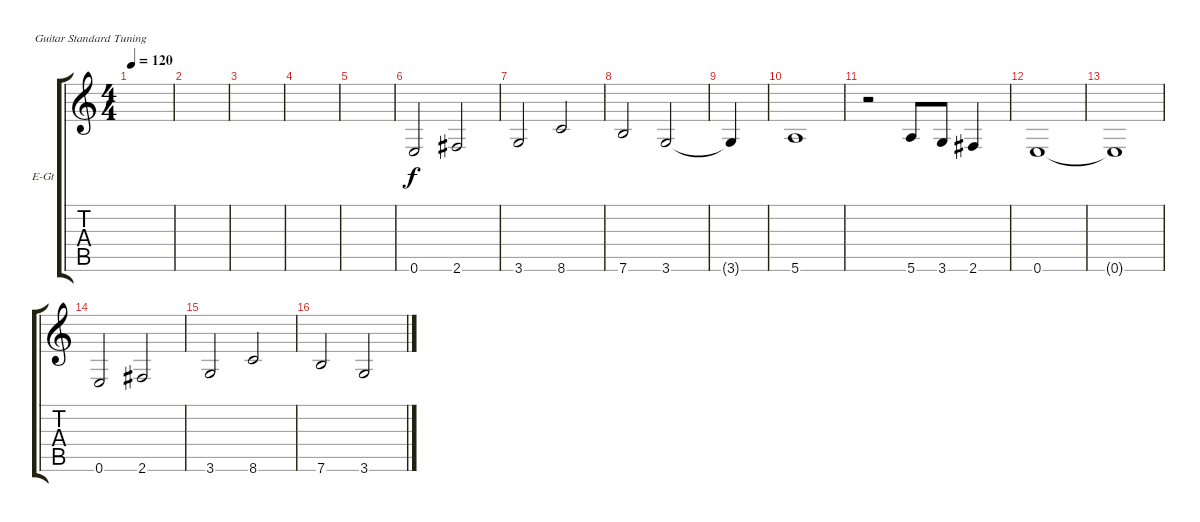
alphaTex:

\defaultSystemsLayout 4
\bracketExtendMode groupsimilarinstruments
\firstSystemTrackNameOrientation horizontal
\otherSystemsTrackNameOrientation horizontal
\track ("Pedal" "E-Gt") {instrument electricguitarclean}
\staff {score tabs}
\tuning (E4 B3 G3 D3 A2 E2)
\ts (4 4)
\tempo 120
\clef g2
\ks c
|
|
|
|
|
0.6.2 2.6.2 |
3.6.2 8.6.2 |
7.6.2 3.6.2 |
3.6{t}.4 |
5.6.1 |
r.2 5.6.8 3.6.8 2.6.4 |
0.6.1 |
0.6{t}.1 |
0.6.2 2.6.2 |
3.6.2 8.6.2 |
7.6.2 3.6.2
